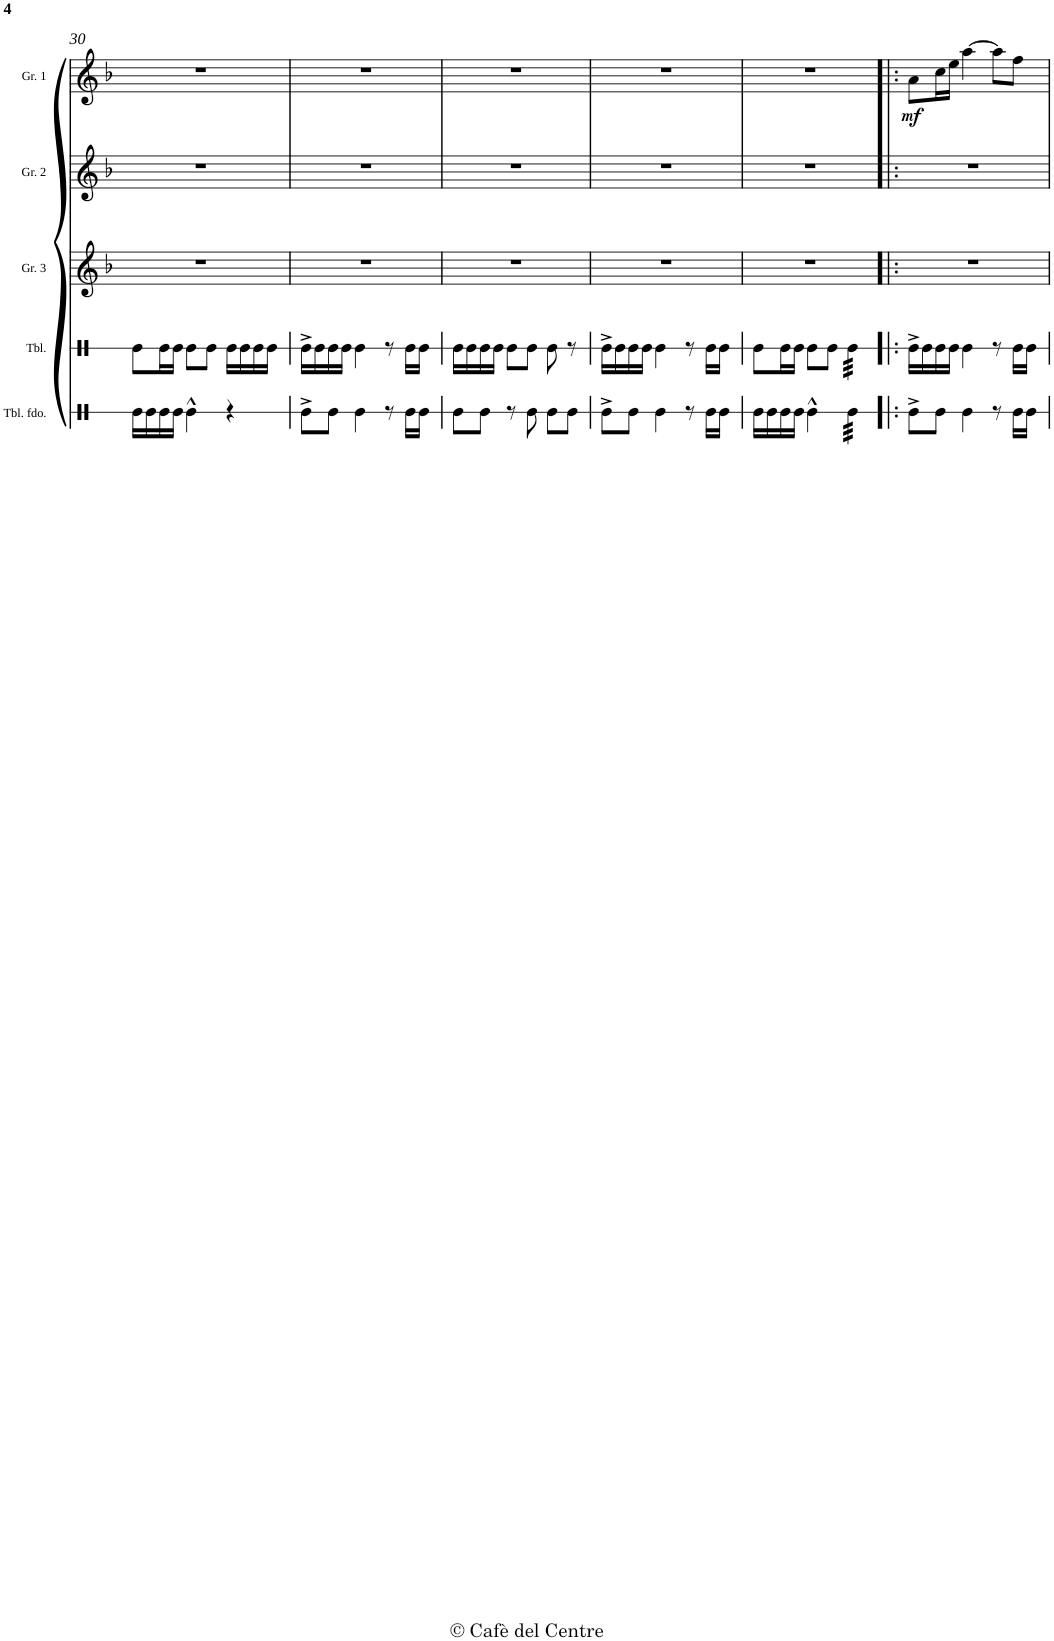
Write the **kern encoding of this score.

**kern	**kern	**kern	**kern	**kern	**dynam
*part5	*part4	*part3	*part2	*part1	*part1
*staff5	*staff4	*staff3	*staff2	*staff1	*staff1
*I"Timbal fondo	*I"Timbal	*I"Gralla 3	*I"Gralla 2	*I"Gralla 1	*
*I'Tbl. fdo.	*I'Tbl.	*I'Gr. 3	*I'Gr. 2	*I'Gr. 1	*
!!LO:PB:g=z
*clefX	*clefX	*clefG2	*clefG2	*clefG2	*
*k[b-]	*k[b-]	*k[b-]	*k[b-]	*k[b-]	*
*d:	*d:	*d:	*d:	*d:	*
*M3/4	*M3/4	*M3/4	*M3/4	*M3/4	*
=30	=30	=30	=30	=30	=30
16Re\LL	8Re\L	2.r	2.r	2.r	.
16Re\	.	.	.	.	.
16Re\	16Re\L	.	.	.	.
16Re\JJ	16Re\JJ	.	.	.	.
4Re^^\	8Re\L	.	.	.	.
.	8Re\J	.	.	.	.
4r	16Re\LL	.	.	.	.
.	16Re\	.	.	.	.
.	16Re\	.	.	.	.
.	16Re\JJ	.	.	.	.
=31	=31	=31	=31	=31	=31
8Re^\L	16Re^\LL	2.r	2.r	2.r	.
.	16Re\	.	.	.	.
8Re\J	16Re\	.	.	.	.
.	16Re\JJ	.	.	.	.
4Re\	4Re\	.	.	.	.
8r	8r	.	.	.	.
16Re\LL	16Re\LL	.	.	.	.
16Re\JJ	16Re\JJ	.	.	.	.
=32	=32	=32	=32	=32	=32
8Re\L	16Re\LL	2.r	2.r	2.r	.
.	16Re\	.	.	.	.
8Re\J	16Re\	.	.	.	.
.	16Re\JJ	.	.	.	.
8r	8Re\L	.	.	.	.
8Re\	8Re\J	.	.	.	.
8Re\L	8Re\	.	.	.	.
8Re\J	8r	.	.	.	.
=33	=33	=33	=33	=33	=33
8Re^\L	16Re^\LL	2.r	2.r	2.r	.
.	16Re\	.	.	.	.
8Re\J	16Re\	.	.	.	.
.	16Re\JJ	.	.	.	.
4Re\	4Re\	.	.	.	.
8r	8r	.	.	.	.
16Re\LL	16Re\LL	.	.	.	.
16Re\JJ	16Re\JJ	.	.	.	.
=34	=34	=34	=34	=34	=34
16Re\LL	8Re\L	2.r	2.r	2.r	.
16Re\	.	.	.	.	.
16Re\	16Re\L	.	.	.	.
16Re\JJ	16Re\JJ	.	.	.	.
4Re^^\	8Re\L	.	.	.	.
.	8Re\J	.	.	.	.
*tremolo	*	*	*	*	*
*	*tremolo	*	*	*	*
32Re\LLL	32Re\LLL	.	.	.	.
32Re\	32Re\	.	.	.	.
32Re\	32Re\	.	.	.	.
32Re\	32Re\	.	.	.	.
32Re\	32Re\	.	.	.	.
32Re\	32Re\	.	.	.	.
32Re\	32Re\	.	.	.	.
32Re\JJJ	32Re\JJJ	.	.	.	.
*	*Xtremolo	*	*	*	*
*Xtremolo	*	*	*	*	*
=35!|:	=35!|:	=35!|:	=35!|:	=35!|:	=35!|:
!	!	!	!	!	!LO:DY:b
8Re^\L	16Re^\LL	2.r	2.r	8a\L	mf
.	16Re\	.	.	.	.
8Re\J	16Re\	.	.	16cc\L	.
.	16Re\JJ	.	.	16ee\JJ	.
4Re\	4Re\	.	.	[4aa\	.
8r	8r	.	.	8aa\L]	.
16Re\LL	16Re\LL	.	.	8ff\J	.
16Re\JJ	16Re\JJ	.	.	.	.
=	=	=	=	=	=
*-	*-	*-	*-	*-	*-
